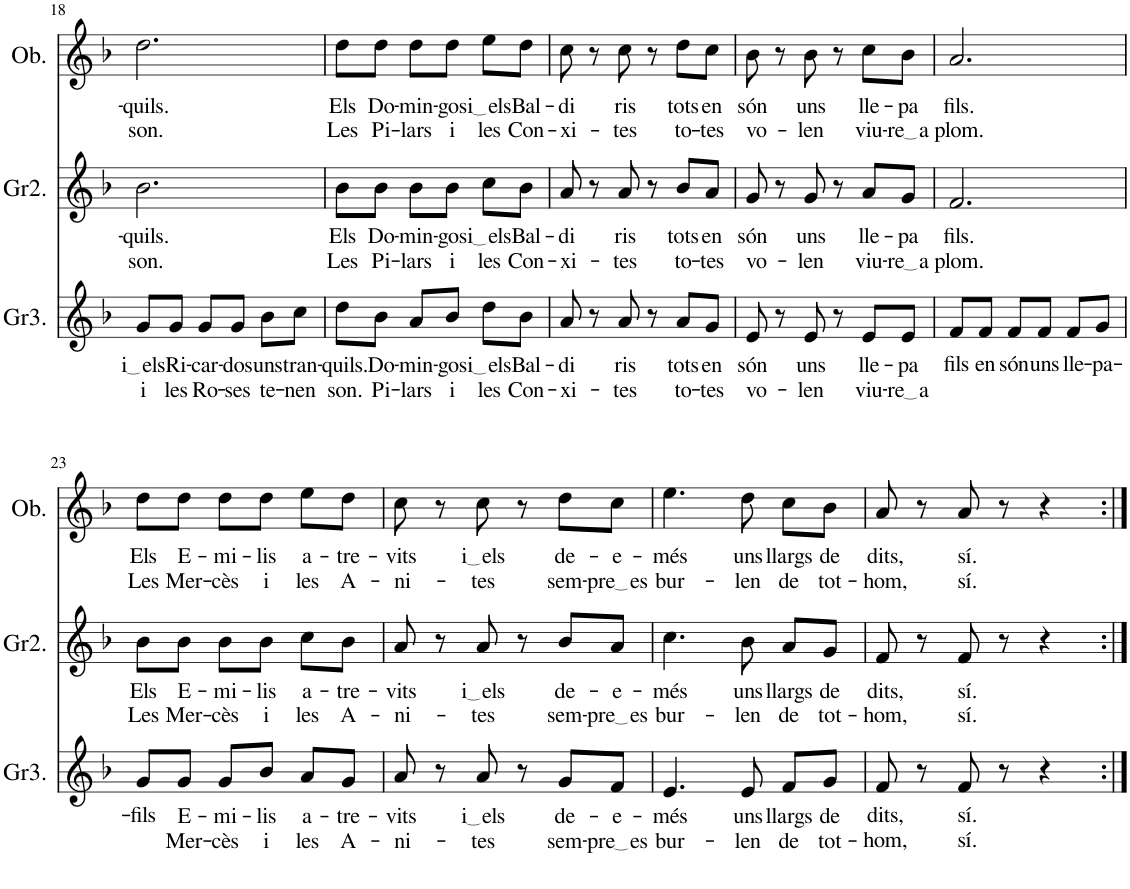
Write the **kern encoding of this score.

**kern	**text	**text	**kern	**text	**text	**kern	**text	**text
*part3	*part3	*part3	*part2	*part2	*part2	*part1	*part1	*part1
*staff3	*staff3	*staff3	*staff2	*staff2	*staff2	*staff1	*staff1	*staff1
*I"Gralla3	*	*	*I"Gralla2	*	*	*I"Gralla1	*	*
*I'Gr3.	*	*	*I'Gr2.	*	*	*	*	*
!!LO:PB:g=z
*clefG2	*	*	*clefG2	*	*	*clefG2	*	*
*k[b-]	*	*	*k[b-]	*	*	*k[b-]	*	*
*M3/4	*	*	*M3/4	*	*	*M3/4	*	*
=18	=18	=18	=18	=18	=18	=18	=18	=18
!	!LO:LY:b	!LO:LY:b	!	!LO:LY:b	!LO:LY:b	!	!LO:LY:b	!LO:LY:b
8g/L	i els	i	2.b-\	-quils.	son.	2.dd\	-quils.	son.
!	!LO:LY:b	!LO:LY:b	!	!	!	!	!	!
8g/J	Ri-	les	.	.	.	.	.	.
!	!LO:LY:b	!LO:LY:b	!	!	!	!	!	!
8g/L	-car-	Ro-	.	.	.	.	.	.
!	!LO:LY:b	!LO:LY:b	!	!	!	!	!	!
8g/J	-dos	-ses	.	.	.	.	.	.
!	!LO:LY:b	!LO:LY:b	!	!	!	!	!	!
8b-\L	uns	te-	.	.	.	.	.	.
!	!LO:LY:b	!LO:LY:b	!	!	!	!	!	!
8cc\J	tran-	-nen	.	.	.	.	.	.
=19	=19	=19	=19	=19	=19	=19	=19	=19
!	!LO:LY:b	!LO:LY:b	!	!LO:LY:b	!LO:LY:b	!	!LO:LY:b	!LO:LY:b
8dd\L	-quils.	son.	8b-\L	Els	Les	8dd\L	Els	Les
!	!LO:LY:b	!LO:LY:b	!	!LO:LY:b	!LO:LY:b	!	!LO:LY:b	!LO:LY:b
8b-\J	Do-	Pi-	8b-\J	Do-	Pi-	8dd\J	Do-	Pi-
!	!LO:LY:b	!LO:LY:b	!	!LO:LY:b	!LO:LY:b	!	!LO:LY:b	!LO:LY:b
8a/L	-min-	-lars	8b-\L	-min-	-lars	8dd\L	-min-	-lars
!	!LO:LY:b	!LO:LY:b	!	!LO:LY:b	!LO:LY:b	!	!LO:LY:b	!LO:LY:b
8b-/J	-gos	i	8b-\J	-gos	i	8dd\J	-gos	i
!	!LO:LY:b	!LO:LY:b	!	!LO:LY:b	!LO:LY:b	!	!LO:LY:b	!LO:LY:b
8dd\L	i els	les	8cc\L	i els	les	8ee\L	i els	les
!	!LO:LY:b	!LO:LY:b	!	!LO:LY:b	!LO:LY:b	!	!LO:LY:b	!LO:LY:b
8b-\J	Bal-	Con-	8b-\J	Bal-	Con-	8dd\J	Bal-	Con-
=20	=20	=20	=20	=20	=20	=20	=20	=20
!	!LO:LY:b	!LO:LY:b	!	!LO:LY:b	!LO:LY:b	!	!LO:LY:b	!LO:LY:b
8a/	-di	-xi-	8a/	-di	-xi-	8cc\	-di	-xi-
8r	.	.	8r	.	.	8r	.	.
!	!LO:LY:b	!LO:LY:b	!	!LO:LY:b	!LO:LY:b	!	!LO:LY:b	!LO:LY:b
8a/	ris	-tes	8a/	ris	-tes	8cc\	ris	-tes
8r	.	.	8r	.	.	8r	.	.
!	!LO:LY:b	!LO:LY:b	!	!LO:LY:b	!LO:LY:b	!	!LO:LY:b	!LO:LY:b
8a/L	tots	to-	8b-/L	tots	to-	8dd\L	tots	to-
!	!LO:LY:b	!LO:LY:b	!	!LO:LY:b	!LO:LY:b	!	!LO:LY:b	!LO:LY:b
8g/J	en	-tes	8a/J	en	-tes	8cc\J	en	-tes
=21	=21	=21	=21	=21	=21	=21	=21	=21
!	!LO:LY:b	!LO:LY:b	!	!LO:LY:b	!LO:LY:b	!	!LO:LY:b	!LO:LY:b
8e/	són	vo-	8g/	són	vo-	8b-\	són	vo-
8r	.	.	8r	.	.	8r	.	.
!	!LO:LY:b	!LO:LY:b	!	!LO:LY:b	!LO:LY:b	!	!LO:LY:b	!LO:LY:b
8e/	uns	-len	8g/	uns	-len	8b-\	uns	-len
8r	.	.	8r	.	.	8r	.	.
!	!LO:LY:b	!LO:LY:b	!	!LO:LY:b	!LO:LY:b	!	!LO:LY:b	!LO:LY:b
8e/L	lle-	viu-	8a/L	lle-	viu-	8cc\L	lle-	viu-
!	!LO:LY:b	!LO:LY:b	!	!LO:LY:b	!LO:LY:b	!	!LO:LY:b	!LO:LY:b
8e/J	-pa	re a	8g/J	-pa	re a	8b-\J	-pa	re a
=22	=22	=22	=22	=22	=22	=22	=22	=22
!	!LO:LY:b	!	!	!LO:LY:b	!LO:LY:b	!	!LO:LY:b	!LO:LY:b
8f/L	fils	.	2.f/	fils.	plom.	2.a/	fils.	plom.
!	!LO:LY:b	!	!	!	!	!	!	!
8f/J	en	.	.	.	.	.	.	.
!	!LO:LY:b	!	!	!	!	!	!	!
8f/L	són	.	.	.	.	.	.	.
!	!LO:LY:b	!	!	!	!	!	!	!
8f/J	uns	.	.	.	.	.	.	.
!	!LO:LY:b	!	!	!	!	!	!	!
8f/L	lle-	.	.	.	.	.	.	.
!	!LO:LY:b	!	!	!	!	!	!	!
8g/J	-pa-	.	.	.	.	.	.	.
!!LO:LB:g=z
=23	=23	=23	=23	=23	=23	=23	=23	=23
!	!LO:LY:b	!	!	!LO:LY:b	!LO:LY:b	!	!LO:LY:b	!LO:LY:b
8g/L	-fils	.	8b-\L	Els	Les	8dd\L	Els	Les
!	!LO:LY:b	!LO:LY:b	!	!LO:LY:b	!LO:LY:b	!	!LO:LY:b	!LO:LY:b
8g/J	E-	Mer-	8b-\J	E-	Mer-	8dd\J	E-	Mer-
!	!LO:LY:b	!LO:LY:b	!	!LO:LY:b	!LO:LY:b	!	!LO:LY:b	!LO:LY:b
8g/L	-mi-	-cès	8b-\L	-mi-	-cès	8dd\L	-mi-	-cès
!	!LO:LY:b	!LO:LY:b	!	!LO:LY:b	!LO:LY:b	!	!LO:LY:b	!LO:LY:b
8b-/J	-lis	i	8b-\J	-lis	i	8dd\J	-lis	i
!	!LO:LY:b	!LO:LY:b	!	!LO:LY:b	!LO:LY:b	!	!LO:LY:b	!LO:LY:b
8a/L	a-	les	8cc\L	a-	les	8ee\L	a-	les
!	!LO:LY:b	!LO:LY:b	!	!LO:LY:b	!LO:LY:b	!	!LO:LY:b	!LO:LY:b
8g/J	-tre-	A-	8b-\J	-tre-	A-	8dd\J	-tre-	A-
=24	=24	=24	=24	=24	=24	=24	=24	=24
!	!LO:LY:b	!LO:LY:b	!	!LO:LY:b	!LO:LY:b	!	!LO:LY:b	!LO:LY:b
8a/	-vits	-ni-	8a/	-vits	-ni-	8cc\	-vits	-ni-
8r	.	.	8r	.	.	8r	.	.
!	!LO:LY:b	!LO:LY:b	!	!LO:LY:b	!LO:LY:b	!	!LO:LY:b	!LO:LY:b
8a/	i els	-tes	8a/	i els	-tes	8cc\	i els	-tes
8r	.	.	8r	.	.	8r	.	.
!	!LO:LY:b	!LO:LY:b	!	!LO:LY:b	!LO:LY:b	!	!LO:LY:b	!LO:LY:b
8g/L	de-	sem-	8b-/L	de-	sem-	8dd\L	de-	sem-
!	!LO:LY:b	!LO:LY:b	!	!LO:LY:b	!LO:LY:b	!	!LO:LY:b	!LO:LY:b
8f/J	-e-	pre es	8a/J	-e-	pre es	8cc\J	-e-	pre es
=25	=25	=25	=25	=25	=25	=25	=25	=25
!	!LO:LY:b	!LO:LY:b	!	!LO:LY:b	!LO:LY:b	!	!LO:LY:b	!LO:LY:b
4.e/	-més	bur-	4.cc\	-més	bur-	4.ee\	-més	bur-
!	!LO:LY:b	!LO:LY:b	!	!LO:LY:b	!LO:LY:b	!	!LO:LY:b	!LO:LY:b
8e/	uns	-len	8b-\	uns	-len	8dd\	uns	-len
!	!LO:LY:b	!LO:LY:b	!	!LO:LY:b	!LO:LY:b	!	!LO:LY:b	!LO:LY:b
8f/L	llargs	de	8a/L	llargs	de	8cc\L	llargs	de
!	!LO:LY:b	!LO:LY:b	!	!LO:LY:b	!LO:LY:b	!	!LO:LY:b	!LO:LY:b
8g/J	de	tot-	8g/J	de	tot-	8b-\J	de	tot-
=26	=26	=26	=26	=26	=26	=26	=26	=26
!	!LO:LY:b	!LO:LY:b	!	!LO:LY:b	!LO:LY:b	!	!LO:LY:b	!LO:LY:b
8f/	dits,	-hom,	8f/	dits,	-hom,	8a/	dits,	-hom,
8r	.	.	8r	.	.	8r	.	.
!	!LO:LY:b	!LO:LY:b	!	!LO:LY:b	!LO:LY:b	!	!LO:LY:b	!LO:LY:b
8f/	sí.	sí.	8f/	sí.	sí.	8a/	sí.	sí.
8r	.	.	8r	.	.	8r	.	.
4r	.	.	4r	.	.	4r	.	.
=:|!	=:|!	=:|!	=:|!	=:|!	=:|!	=:|!	=:|!	=:|!
*-	*-	*-	*-	*-	*-	*-	*-	*-
